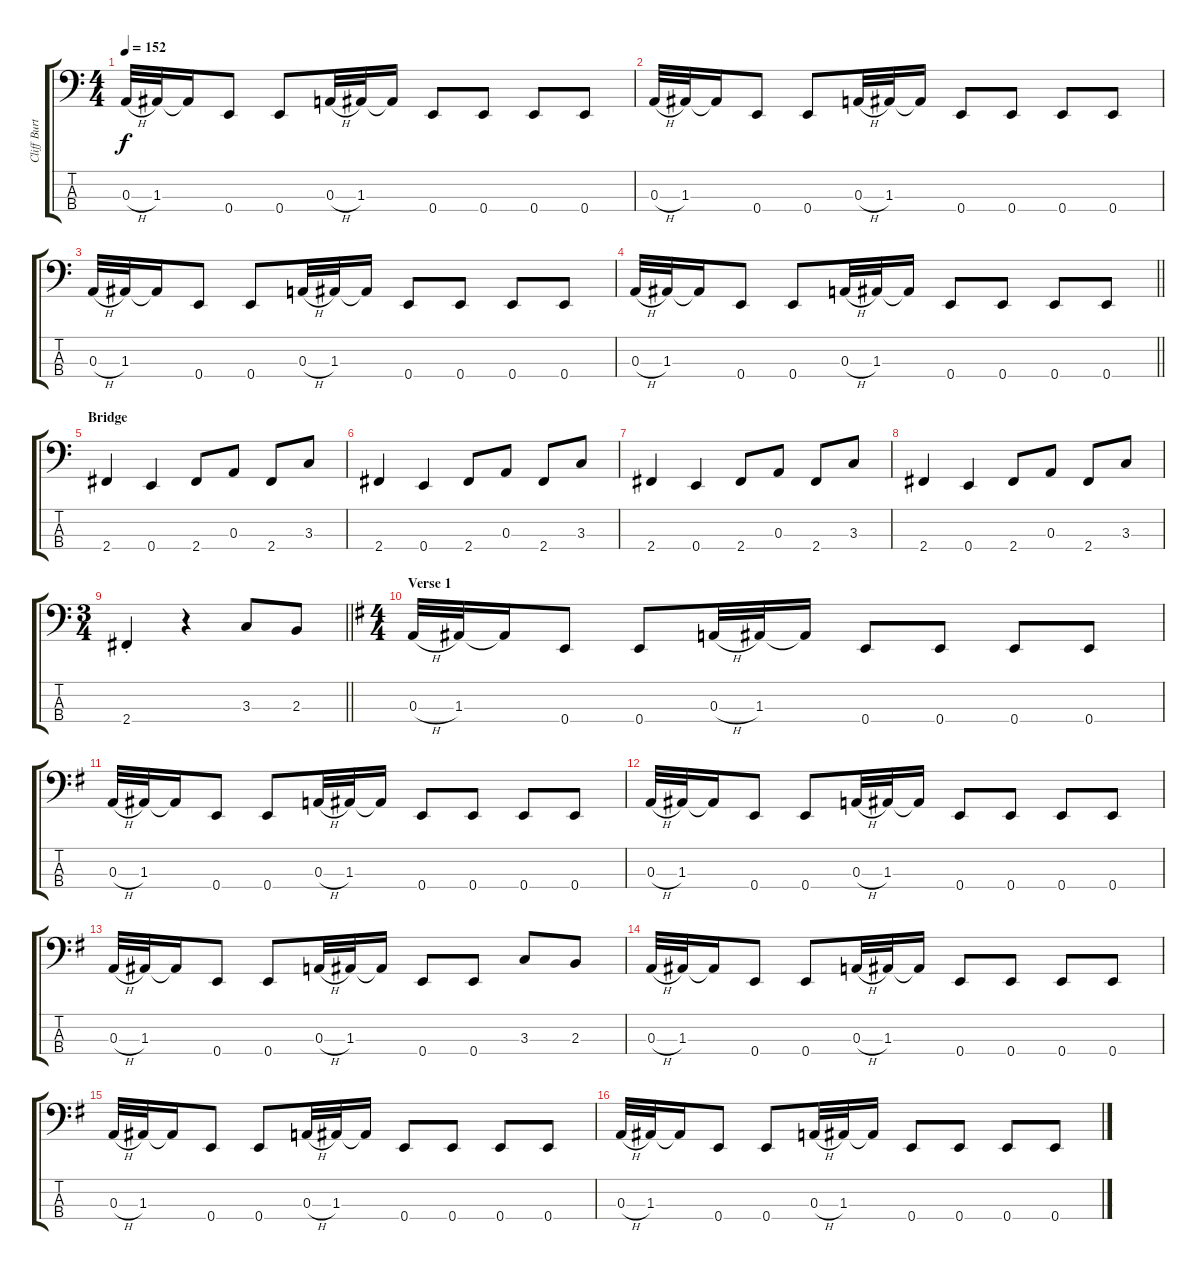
\track ("Cliff Burton" "Cliff Burt") {instrument electricbassfinger}
\staff {score tabs}
\tuning (G2 D2 A1 E1) {hide}
\ts (4 4)
\tempo 152
\clef f4
\ks c
0.3{h}.32{dy f} 1.3.32 1.3{t}.16 0.4.8 0.4.8 0.3{h}.32 1.3.32 1.3{t}.16 0.4.8 0.4.8 0.4.8 0.4.8 |
0.3{h}.32 1.3.32 1.3{t}.16 0.4.8 0.4.8 0.3{h}.32 1.3.32 1.3{t}.16 0.4.8 0.4.8 0.4.8 0.4.8 |
0.3{h}.32 1.3.32 1.3{t}.16 0.4.8 0.4.8 0.3{h}.32 1.3.32 1.3{t}.16 0.4.8 0.4.8 0.4.8 0.4.8 |
\barLineRight lightlight
0.3{h}.32 1.3.32 1.3{t}.16 0.4.8 0.4.8 0.3{h}.32 1.3.32 1.3{t}.16 0.4.8 0.4.8 0.4.8 0.4.8 |
\section ("" "Bridge")
2.4.4 0.4.4 2.4.8 0.3.8 2.4.8 3.3.8 |
2.4.4 0.4.4 2.4.8 0.3.8 2.4.8 3.3.8 |
2.4.4 0.4.4 2.4.8 0.3.8 2.4.8 3.3.8 |
2.4.4 0.4.4 2.4.8 0.3.8 2.4.8 3.3.8 |
\ts (3 4)
\barLineRight lightlight
2.4{st}.4 r.4 3.3.8 2.3.8 |
\ts (4 4)
\section ("" "Verse 1")
\ks g
0.3{h}.32 1.3.32 1.3{t}.16 0.4.8 0.4.8 0.3{h}.32 1.3.32 1.3{t}.16 0.4.8 0.4.8 0.4.8 0.4.8 |
0.3{h}.32 1.3.32 1.3{t}.16 0.4.8 0.4.8 0.3{h}.32 1.3.32 1.3{t}.16 0.4.8 0.4.8 0.4.8 0.4.8 |
0.3{h}.32 1.3.32 1.3{t}.16 0.4.8 0.4.8 0.3{h}.32 1.3.32 1.3{t}.16 0.4.8 0.4.8 0.4.8 0.4.8 |
0.3{h}.32 1.3.32 1.3{t}.16 0.4.8 0.4.8 0.3{h}.32 1.3.32 1.3{t}.16 0.4.8 0.4.8 3.3.8 2.3.8 |
0.3{h}.32 1.3.32 1.3{t}.16 0.4.8 0.4.8 0.3{h}.32 1.3.32 1.3{t}.16 0.4.8 0.4.8 0.4.8 0.4.8 |
0.3{h}.32 1.3.32 1.3{t}.16 0.4.8 0.4.8 0.3{h}.32 1.3.32 1.3{t}.16 0.4.8 0.4.8 0.4.8 0.4.8 |
0.3{h}.32 1.3.32 1.3{t}.16 0.4.8 0.4.8 0.3{h}.32 1.3.32 1.3{t}.16 0.4.8 0.4.8 0.4.8 0.4.8
